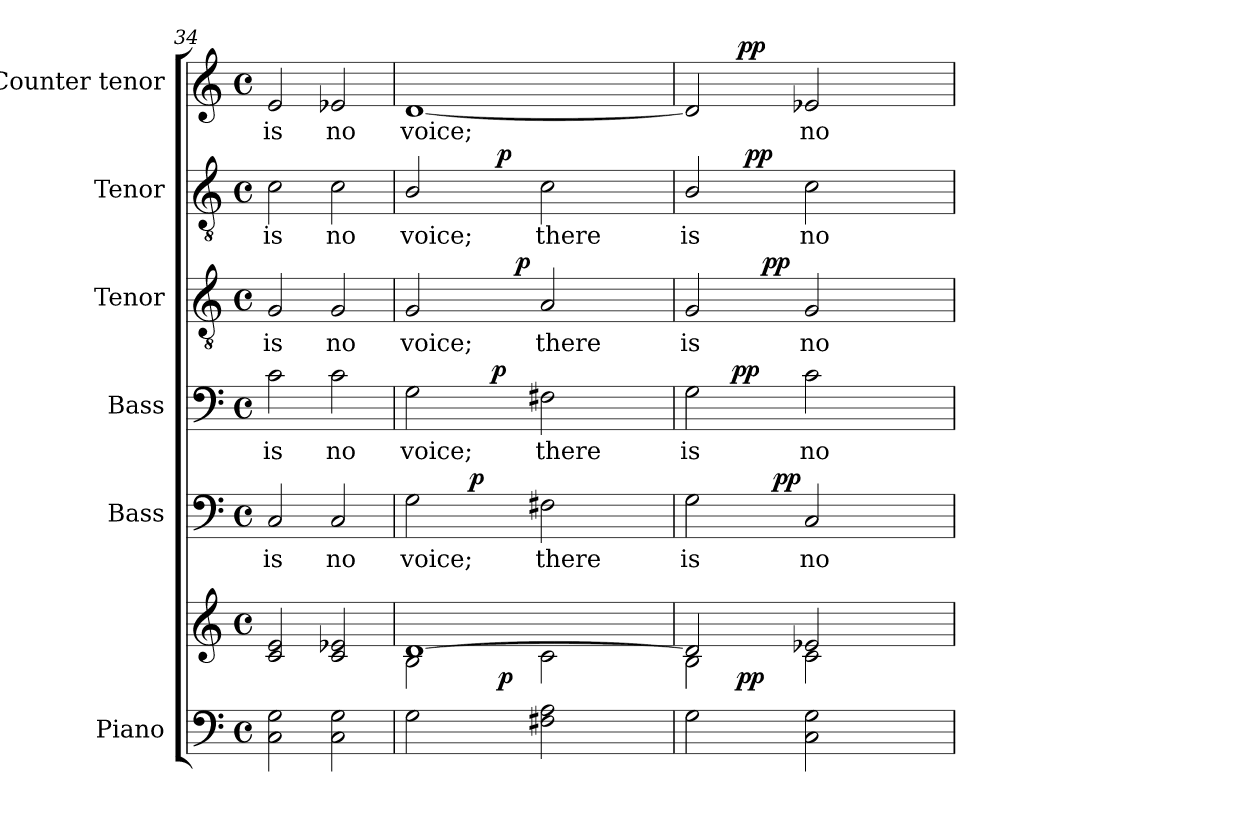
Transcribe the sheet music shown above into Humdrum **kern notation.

**kern	**kern	**dynam	**kern	**text	**dynam	**kern	**text	**dynam	**kern	**text	**dynam	**kern	**text	**dynam	**kern	**text	**dynam
*part6	*part6	*part6	*part5	*part5	*part5	*part4	*part4	*part4	*part3	*part3	*part3	*part2	*part2	*part2	*part1	*part1	*part1
*staff7	*staff6	*staff6/7	*staff5	*staff5	*staff5	*staff4	*staff4	*staff4	*staff3	*staff3	*staff3	*staff2	*staff2	*staff2	*staff1	*staff1	*staff1
*I"Piano	*	*	*I"Bass	*	*	*I"Bass	*	*	*I"Tenor	*	*	*I"Tenor	*	*	*I"Counter tenor	*	*
*I'Pno.	*	*	*I'B.	*	*	*I'B.	*	*	*I'T.	*	*	*I'T.	*	*	*	*	*
*clefF4	*clefG2	*	*clefF4	*	*	*clefF4	*	*	*clefGv2	*	*	*clefGv2	*	*	*clefG2	*	*
*	*	*	*	*	*	*	*	*	*ITrd7c12	*	*	*ITrd7c12	*	*	*	*	*
*k[]	*k[]	*	*k[]	*	*	*k[]	*	*	*k[]	*	*	*k[]	*	*	*k[]	*	*
*C:	*C:	*	*C:	*	*	*C:	*	*	*C:	*	*	*C:	*	*	*C:	*	*
*M4/4	*M4/4	*	*M4/4	*	*	*M4/4	*	*	*M4/4	*	*	*M4/4	*	*	*M4/4	*	*
*met(c)	*met(c)	*	*met(c)	*	*	*met(c)	*	*	*met(c)	*	*	*met(c)	*	*	*met(c)	*	*
=34	=34	=34	=34	=34	=34	=34	=34	=34	=34	=34	=34	=34	=34	=34	=34	=34	=34
!	!	!	!	!LO:LY:b:color=#000000	!	!	!	!	!	!	!	!	!	!	!	!	!
!	!	!	!	!	!	!	!LO:LY:b:color=#000000	!	!	!	!	!	!	!	!	!	!
!	!	!	!	!	!	!	!	!	!	!LO:LY:b:color=#000000	!	!	!	!	!	!	!
!	!	!	!	!	!	!	!	!	!	!	!	!	!LO:LY:b:color=#000000	!	!	!	!
!	!	!	!	!	!	!	!	!	!	!	!	!	!	!	!	!LO:LY:b:color=#000000	!
2Ci\ 2Gi	2ci/ 2ei	.	2Ci/	is	.	2ci\	is	.	2GGi/	is	.	2Ci\	is	.	2ei/	is	.
!	!	!	!	!LO:LY:b:color=#000000	!	!	!	!	!	!	!	!	!	!	!	!	!
!	!	!	!	!	!	!	!LO:LY:b:color=#000000	!	!	!	!	!	!	!	!	!	!
!	!	!	!	!	!	!	!	!	!	!LO:LY:b:color=#000000	!	!	!	!	!	!	!
!	!	!	!	!	!	!	!	!	!	!	!	!	!LO:LY:b:color=#000000	!	!	!	!
!	!	!	!	!	!	!	!	!	!	!	!	!	!	!	!	!LO:LY:b:color=#000000	!
2Ci\ 2Gi	2ci/ 2e-Xi	.	2Ci/	no	.	2ci\	no	.	2GGi/	no	.	2Ci\	no	.	2e-Xi/	no	.
=35	=35	=35	=35	=35	=35	=35	=35	=35	=35	=35	=35	=35	=35	=35	=35	=35	=35
*	*^	*	*	*	*	*	*	*	*	*	*	*	*	*	*	*	*
!	!	!	!	!	!LO:LY:b:color=#000000	!	!	!	!	!	!	!	!	!	!	!	!	!
!	!	!	!	!	!	!	!	!LO:LY:b:color=#000000	!	!	!	!	!	!	!	!	!	!
!	!	!	!	!	!	!	!	!	!	!	!LO:LY:b:color=#000000	!	!	!	!	!	!	!
!	!	!	!	!	!	!	!	!	!	!	!	!	!	!LO:LY:b:color=#000000	!	!	!	!
!	!	!	!	!	!	!	!	!	!	!	!	!	!	!	!	!	!LO:LY:b:color=#000000	!
*^	*	*	*	*^	*	*	*^	*	*	*^	*	*	*^	*	*	*	*	*
2Gi\	4ryy	[1di	2Bi\	.	2Gi\	4ryy	voice;	.	2Gi\	4ryy	voice;	.	2GGi/	4ryy	voice;	.	2BBi/	4ryy	voice;	.	[1di	voice;	.
.	16ryy	.	.	.	.	32ryy	.	.	.	16ryy	.	.	.	8ryy	.	.	.	16ryy	.	.	.	.	.
.	.	.	.	.	.	64ryy	.	.	.	.	.	.	.	.	.	.	.	.	.	.	.	.	.
.	.	.	.	.	.	256ryy	.	.	.	.	.	.	.	.	.	.	.	.	.	.	.	.	.
.	.	.	.	.	.	2ryy	.	p	.	.	.	.	.	.	.	.	.	.	.	.	.	.	.
.	32ryy	.	.	.	.	.	.	.	.	32ryy	.	.	.	.	.	.	.	32ryy	.	.	.	.	.
.	128ryy	.	.	.	.	.	.	.	.	256ryy	.	.	.	.	.	.	.	128.ryy	.	.	.	.	.
.	.	.	.	.	.	.	.	.	.	1024ryy	.	.	.	.	.	.	.	.	.	.	.	.	.
.	.	.	.	.	.	.	.	.	.	2ryy	.	p	.	.	.	.	.	.	.	.	.	.	.
.	256ryy	.	.	.	.	.	.	.	.	.	.	.	.	.	.	.	.	.	.	.	.	.	.
.	1024ryy	.	.	.	.	.	.	.	.	.	.	.	.	.	.	.	.	2ryy	.	p	.	.	.
.	2ryy	.	.	p	.	.	.	.	.	.	.	.	.	.	.	.	.	.	.	.	.	.	.
.	.	.	.	.	.	.	.	.	.	.	.	.	.	64ryy	.	.	.	.	.	.	.	.	.
.	.	.	.	.	.	.	.	.	.	.	.	.	.	1024ryy	.	.	.	.	.	.	.	.	.
.	.	.	.	.	.	.	.	.	.	.	.	.	.	2ryy	.	p	.	.	.	.	.	.	.
!	!	!	!	!	!	!	!LO:LY:b:color=#000000	!	!	!	!	!	!	!	!	!	!	!	!	!	!	!	!
!	!	!	!	!	!	!	!	!	!	!	!LO:LY:b:color=#000000	!	!	!	!	!	!	!	!	!	!	!	!
!	!	!	!	!	!	!	!	!	!	!	!	!	!	!	!LO:LY:b:color=#000000	!	!	!	!	!	!	!	!
!	!	!	!	!	!	!	!	!	!	!	!	!	!	!	!	!	!	!	!LO:LY:b:color=#000000	!	!	!	!
2F#Xi\ 2Ai	.	.	2ci\	.	2F#Xi\	.	there	.	2F#Xi\	.	there	.	2AAi/	.	there	.	2Ci\	.	there	.	.	.	.
.	.	.	.	.	.	8ryy	.	.	.	.	.	.	.	.	.	.	.	.	.	.	.	.	.
.	.	.	.	.	.	.	.	.	.	8ryy	.	.	.	.	.	.	.	.	.	.	.	.	.
.	.	.	.	.	.	.	.	.	.	.	.	.	.	.	.	.	.	8ryy	.	.	.	.	.
.	8ryy	.	.	.	.	.	.	.	.	.	.	.	.	.	.	.	.	.	.	.	.	.	.
.	.	.	.	.	.	.	.	.	.	.	.	.	.	16ryy	.	.	.	.	.	.	.	.	.
.	.	.	.	.	.	16ryy	.	.	.	.	.	.	.	.	.	.	.	.	.	.	.	.	.
.	.	.	.	.	.	.	.	.	.	.	.	.	.	32ryy	.	.	.	.	.	.	.	.	.
.	.	.	.	.	.	.	.	.	.	64ryy	.	.	.	.	.	.	.	.	.	.	.	.	.
.	.	.	.	.	.	.	.	.	.	.	.	.	.	.	.	.	.	64ryy	.	.	.	.	.
.	64ryy	.	.	.	.	.	.	.	.	.	.	.	.	.	.	.	.	.	.	.	.	.	.
.	.	.	.	.	.	.	.	.	.	.	.	.	.	128...ryy	.	.	.	.	.	.	.	.	.
.	.	.	.	.	.	128.ryy	.	.	.	.	.	.	.	.	.	.	.	.	.	.	.	.	.
.	.	.	.	.	.	.	.	.	.	128ryy	.	.	.	.	.	.	.	.	.	.	.	.	.
.	.	.	.	.	.	.	.	.	.	.	.	.	.	.	.	.	.	256ryy	.	.	.	.	.
.	512.ryy	.	.	.	.	.	.	.	.	512.ryy	.	.	.	.	.	.	.	.	.	.	.	.	.
*v	*v	*	*	*	*	*	*	*	*	*	*	*	*	*	*	*	*	*	*	*	*	*	*
=36	=36	=36	=36	=36	=36	=36	=36	=36	=36	=36	=36	=36	=36	=36	=36	=36	=36	=36	=36	=36	=36	=36
*^	*	*	*	*	*	*	*	*	*	*	*	*	*	*	*	*	*	*	*	*	*	*
!	!	!	!	!	!	!	!LO:LY:b:color=#000000	!	!	!	!	!	!	!	!	!	!	!	!	!	!	!	!
*v	*v	*	*	*	*	*	*	*	*	*	*	*	*	*	*	*	*	*	*	*	*	*	*
*^	*	*	*	*	*	*	*	*	*	*	*	*	*	*	*	*	*	*	*	*	*	*
!	!	!	!	!	!	!	!	!	!	!	!LO:LY:b:color=#000000	!	!	!	!	!	!	!	!	!	!	!	!
*v	*v	*	*	*	*	*	*	*	*	*	*	*	*	*	*	*	*	*	*	*	*	*	*
*^	*	*	*	*	*	*	*	*	*	*	*	*	*	*	*	*	*	*	*	*	*	*
!	!	!	!	!	!	!	!	!	!	!	!	!	!	!	!LO:LY:b:color=#000000	!	!	!	!	!	!	!	!
*v	*v	*	*	*	*	*	*	*	*	*	*	*	*	*	*	*	*	*	*	*	*	*	*
*^	*	*	*	*	*	*	*	*	*	*	*	*	*	*	*	*	*	*	*	*	*	*
!	!	!	!	!	!	!	!	!	!	!	!	!	!	!	!	!	!	!	!LO:LY:b:color=#000000	!	!	!	!
*v	*v	*	*^	*	*	*	*	*	*	*	*	*	*	*	*	*	*	*	*	*	*^	*	*
2Gi\	2di/]	2Bi\	4ryy	.	2Gi\	4ryy	is	.	2Gi\	4ryy	is	.	2GGi/	4ryy	is	.	2BBi/	4ryy	is	.	2di/]	4ryy	.	.
.	.	.	128...ryy	.	.	16ryy	.	.	.	128ryy	.	.	.	16ryy	.	.	.	64ryy	.	.	.	64ryy	.	.
.	.	.	.	.	.	.	.	.	.	2ryy	.	pp	.	.	.	.	.	.	.	.	.	.	.	.
.	.	.	2ryy	pp	.	.	.	.	.	.	.	.	.	.	.	.	.	.	.	.	.	.	.	.
.	.	.	.	.	.	.	.	.	.	.	.	.	.	.	.	.	.	128ryy	.	.	.	2ryy	.	pp
.	.	.	.	.	.	.	.	.	.	.	.	.	.	.	.	.	.	512.ryy	.	.	.	.	.	.
.	.	.	.	.	.	.	.	.	.	.	.	.	.	.	.	.	.	2ryy	.	pp	.	.	.	.
.	.	.	.	.	.	64ryy	.	.	.	.	.	.	.	128ryy	.	.	.	.	.	.	.	.	.	.
.	.	.	.	.	.	.	.	.	.	.	.	.	.	2ryy	.	pp	.	.	.	.	.	.	.	.
.	.	.	.	.	.	128ryy	.	.	.	.	.	.	.	.	.	.	.	.	.	.	.	.	.	.
.	.	.	.	.	.	1024ryy	.	.	.	.	.	.	.	.	.	.	.	.	.	.	.	.	.	.
.	.	.	.	.	.	2ryy	.	pp	.	.	.	.	.	.	.	.	.	.	.	.	.	.	.	.
!	!	!	!	!	!	!	!LO:LY:b:color=#000000	!	!	!	!	!	!	!	!	!	!	!	!	!	!	!	!	!
!	!	!	!	!	!	!	!	!	!	!	!LO:LY:b:color=#000000	!	!	!	!	!	!	!	!	!	!	!	!	!
!	!	!	!	!	!	!	!	!	!	!	!	!	!	!	!LO:LY:b:color=#000000	!	!	!	!	!	!	!	!	!
!	!	!	!	!	!	!	!	!	!	!	!	!	!	!	!	!	!	!	!LO:LY:b:color=#000000	!	!	!	!	!
!	!	!	!	!	!	!	!	!	!	!	!	!	!	!	!	!	!	!	!	!	!	!	!LO:LY:b:color=#000000	!
2Ci\ 2Gi	2e-Xi/	2ci\	.	.	2Ci/	.	no	.	2ci\	.	no	.	2GGi/	.	no	.	2Ci\	.	no	.	2e-Xi/	.	no	.
.	.	.	.	.	.	.	.	.	.	8ryy	.	.	.	.	.	.	.	.	.	.	.	.	.	.
.	.	.	8ryy	.	.	.	.	.	.	.	.	.	.	.	.	.	.	.	.	.	.	.	.	.
.	.	.	.	.	.	.	.	.	.	.	.	.	.	.	.	.	.	.	.	.	.	8...ryy	.	.
.	.	.	.	.	.	.	.	.	.	.	.	.	.	.	.	.	.	8ryy	.	.	.	.	.	.
.	.	.	.	.	.	.	.	.	.	.	.	.	.	8ryy	.	.	.	.	.	.	.	.	.	.
.	.	.	.	.	.	8ryy	.	.	.	.	.	.	.	.	.	.	.	.	.	.	.	.	.	.
.	.	.	.	.	.	.	.	.	.	16...ryy	.	.	.	.	.	.	.	.	.	.	.	.	.	.
.	.	.	16ryy	.	.	.	.	.	.	.	.	.	.	.	.	.	.	.	.	.	.	.	.	.
.	.	.	.	.	.	.	.	.	.	.	.	.	.	.	.	.	.	16ryy	.	.	.	.	.	.
.	.	.	.	.	.	.	.	.	.	.	.	.	.	32..ryy	.	.	.	.	.	.	.	.	.	.
.	.	.	32ryy	.	.	.	.	.	.	.	.	.	.	.	.	.	.	.	.	.	.	.	.	.
.	.	.	.	.	.	32ryy	.	.	.	.	.	.	.	.	.	.	.	.	.	.	.	.	.	.
.	.	.	.	.	.	.	.	.	.	.	.	.	.	.	.	.	.	32ryy	.	.	.	.	.	.
.	.	.	64ryy	.	.	.	.	.	.	.	.	.	.	.	.	.	.	.	.	.	.	.	.	.
.	.	.	.	.	.	256..ryy	.	.	.	.	.	.	.	.	.	.	.	.	.	.	.	.	.	.
.	.	.	.	.	.	.	.	.	.	.	.	.	.	.	.	.	.	256ryy	.	.	.	.	.	.
.	.	.	1024ryy	.	.	.	.	.	.	.	.	.	.	.	.	.	.	1024ryy	.	.	.	.	.	.
*	*v	*v	*v	*	*	*	*	*	*v	*v	*	*	*v	*v	*	*	*v	*v	*	*	*v	*v	*	*
*	*	*	*v	*v	*	*	*	*	*	*	*	*	*	*	*	*	*	*
=	=	=	=	=	=	=	=	=	=	=	=	=	=	=	=	=	=
*-	*-	*-	*-	*-	*-	*-	*-	*-	*-	*-	*-	*-	*-	*-	*-	*-	*-
